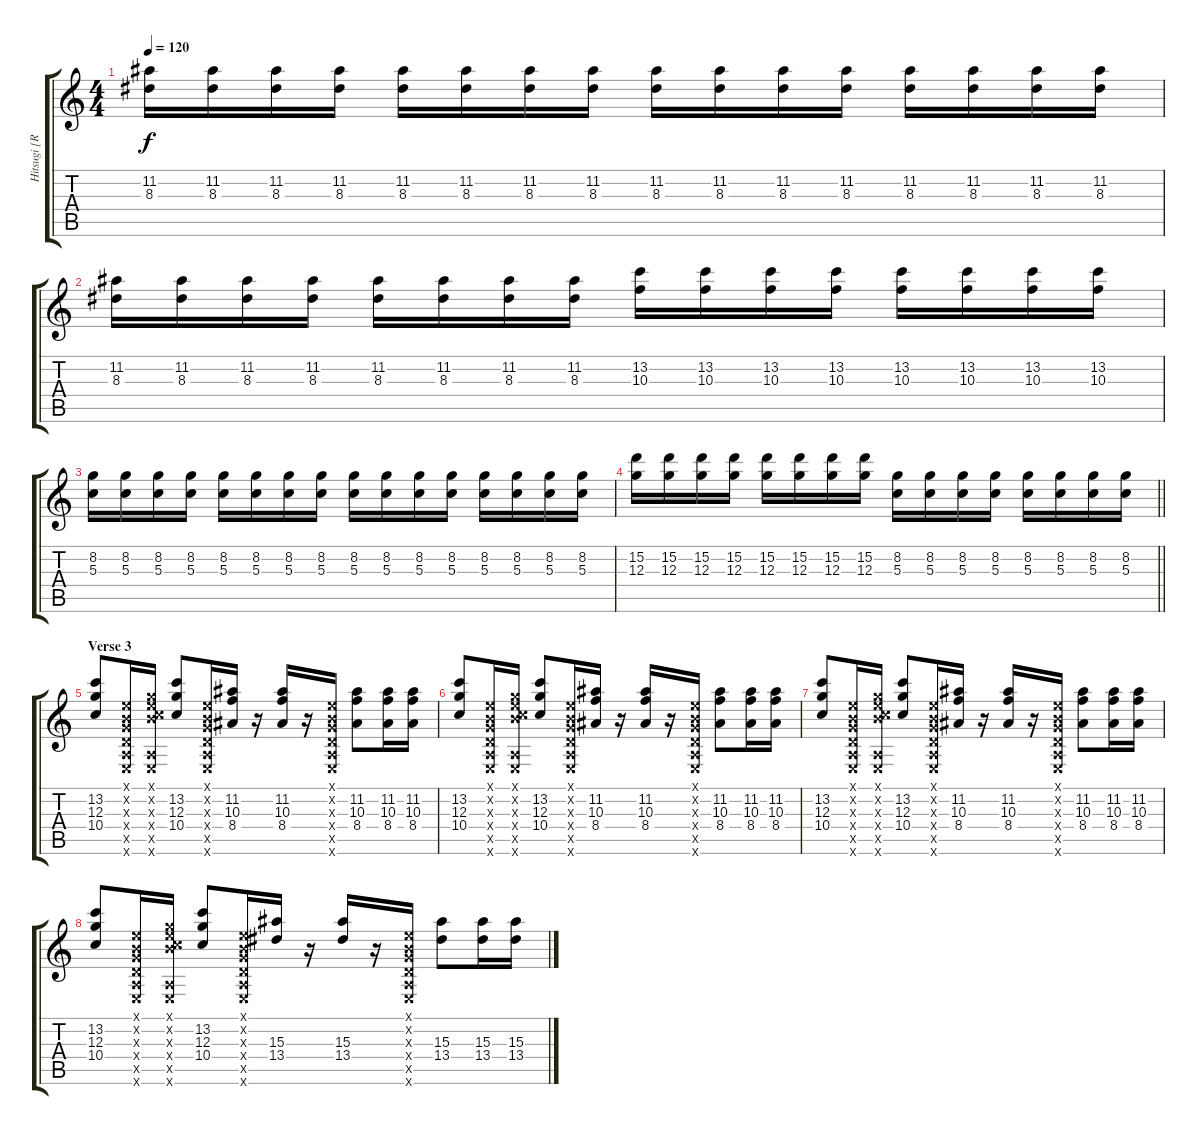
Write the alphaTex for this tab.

\track ("Hitsugi [Rhythm]" "Hitsugi [R") {instrument distortionguitar}
\staff {score tabs}
\tuning (E4 B3 G3 D3 A2 E2) {hide}
\ts (4 4)
\tempo 120
\clef g2
\ks c
(11.2 8.3).16{dy f} (11.2 8.3).16 (11.2 8.3).16 (11.2 8.3).16 (11.2 8.3).16 (11.2 8.3).16 (11.2 8.3).16 (11.2 8.3).16 (11.2 8.3).16 (11.2 8.3).16 (11.2 8.3).16 (11.2 8.3).16 (11.2 8.3).16 (11.2 8.3).16 (11.2 8.3).16 (11.2 8.3).16 |
(11.2 8.3).16 (11.2 8.3).16 (11.2 8.3).16 (11.2 8.3).16 (11.2 8.3).16 (11.2 8.3).16 (11.2 8.3).16 (11.2 8.3).16 (13.2 10.3).16 (13.2 10.3).16 (13.2 10.3).16 (13.2 10.3).16 (13.2 10.3).16 (13.2 10.3).16 (13.2 10.3).16 (13.2 10.3).16 |
(8.2 5.3).16 (8.2 5.3).16 (8.2 5.3).16 (8.2 5.3).16 (8.2 5.3).16 (8.2 5.3).16 (8.2 5.3).16 (8.2 5.3).16 (8.2 5.3).16 (8.2 5.3).16 (8.2 5.3).16 (8.2 5.3).16 (8.2 5.3).16 (8.2 5.3).16 (8.2 5.3).16 (8.2 5.3).16 |
\barLineRight lightlight
(15.2 12.3).16{volume 7} (15.2 12.3).16 (15.2 12.3).16 (15.2 12.3).16 (15.2 12.3).16 (15.2 12.3).16 (15.2 12.3).16 (15.2 12.3).16 (8.2 5.3).16 (8.2 5.3).16 (8.2 5.3).16 (8.2 5.3).16 (8.2 5.3).16 (8.2 5.3).16 (8.2 5.3).16 (8.2 5.3).16 |
\section ("" "Verse 3")
(13.2 12.3 10.4).8{volume 7} (0.1{x} 0.2{x} 0.3{x} 0.4{x} 0.5{x} 0.6{x}).16 (0.1{x} 0.2{x} 12.3{x} 10.4{x} 0.5{x} 0.6{x}).16 (13.2 12.3 10.4).8 (0.1{x} 0.2{x} 0.3{x} 0.4{x} 0.5{x} 0.6{x}).16 (11.2 10.3 8.4).16 r.16 (11.2 10.3 8.4).16 r.16 (0.1{x} 0.2{x} 0.3{x} 0.4{x} 0.5{x} 0.6{x}).16 (11.2 10.3 8.4).8 (11.2 10.3 8.4).16 (11.2 10.3 8.4).16 |
(13.2 12.3 10.4).8 (0.1{x} 0.2{x} 0.3{x} 0.4{x} 0.5{x} 0.6{x}).16 (0.1{x} 0.2{x} 12.3{x} 10.4{x} 0.5{x} 0.6{x}).16 (13.2 12.3 10.4).8 (0.1{x} 0.2{x} 0.3{x} 0.4{x} 0.5{x} 0.6{x}).16 (11.2 10.3 8.4).16 r.16 (11.2 10.3 8.4).16 r.16 (0.1{x} 0.2{x} 0.3{x} 0.4{x} 0.5{x} 0.6{x}).16 (11.2 10.3 8.4).8 (11.2 10.3 8.4).16 (11.2 10.3 8.4).16 |
(13.2 12.3 10.4).8 (0.1{x} 0.2{x} 0.3{x} 0.4{x} 0.5{x} 0.6{x}).16 (0.1{x} 0.2{x} 12.3{x} 10.4{x} 0.5{x} 0.6{x}).16 (13.2 12.3 10.4).8 (0.1{x} 0.2{x} 0.3{x} 0.4{x} 0.5{x} 0.6{x}).16 (11.2 10.3 8.4).16 r.16 (11.2 10.3 8.4).16 r.16 (0.1{x} 0.2{x} 0.3{x} 0.4{x} 0.5{x} 0.6{x}).16 (11.2 10.3 8.4).8 (11.2 10.3 8.4).16 (11.2 10.3 8.4).16 |
(13.2 12.3 10.4).8 (0.1{x} 0.2{x} 0.3{x} 0.4{x} 0.5{x} 0.6{x}).16 (0.1{x} 0.2{x} 12.3{x} 10.4{x} 0.5{x} 0.6{x}).16 (13.2 12.3 10.4).8 (0.1{x} 0.2{x} 0.3{x} 0.4{x} 0.5{x} 0.6{x}).16 (15.3 13.4).16 r.16 (15.3 13.4).16 r.16 (0.1{x} 0.2{x} 0.3{x} 0.4{x} 0.5{x} 0.6{x}).16 (15.3 13.4).8 (15.3 13.4).16 (15.3 13.4).16
